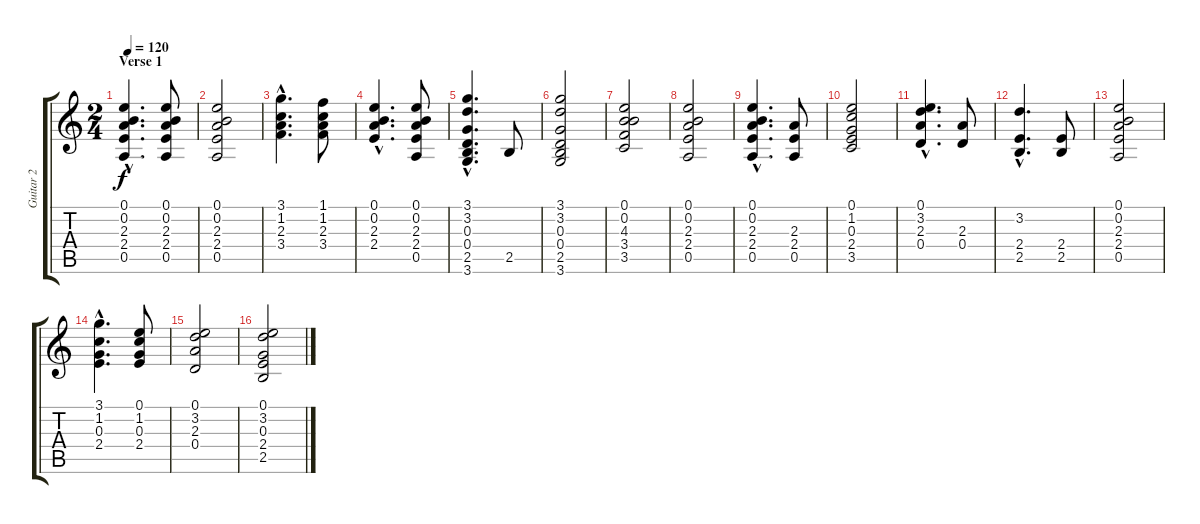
\track ("Guitar 2" "Guitar 2") {instrument acousticguitarnylon}
\staff {score tabs}
\tuning (E4 B3 G3 D3 A2 E2) {hide}
\ts (2 4)
\section ("" "Verse 1")
\tempo 120
\clef g2
\ks c
(0.1{hac} 0.2{hac} 2.3{hac} 2.4{hac} 0.5{hac}).4{d dy f} (0.1 0.2 2.3 2.4 0.5).8 |
(0.1 0.2 2.3 2.4 0.5).2 |
(3.1{hac} 1.2{hac} 2.3{hac} 3.4{hac}).4{d} (1.1 1.2 2.3 3.4).8 |
(0.1{hac} 0.2{hac} 2.3{hac} 2.4{hac}).4{d} (0.1 0.2 2.3 2.4 0.5).8 |
(3.1{hac} 3.2{hac} 0.3{hac} 0.4{hac} 2.5{hac} 3.6{hac}).4{d} 2.5.8 |
(3.1 3.2 0.3 0.4 2.5 3.6).2 |
(0.1 0.2 4.3 3.4 3.5).2 |
(0.1 0.2 2.3 2.4 0.5).2 |
(0.1{hac} 0.2{hac} 2.3{hac} 2.4{hac} 0.5{hac}).4{d} (2.3 2.4 0.5).8 |
(0.1 1.2 0.3 2.4 3.5).2 |
(0.1{hac} 3.2{hac} 2.3{hac} 0.4{hac}).4{d} (2.3 0.4).8 |
(3.2{hac} 2.4{hac} 2.5{hac}).4{d} (2.4 2.5).8 |
(0.1 0.2 2.3 2.4 0.5).2 |
(3.1{hac} 1.2{hac} 0.3{hac} 2.4{hac}).4{d} (0.1 1.2 0.3 2.4).8 |
(0.1 3.2 2.3 0.4).2 |
(0.1 3.2 0.3 2.4 2.5).2
